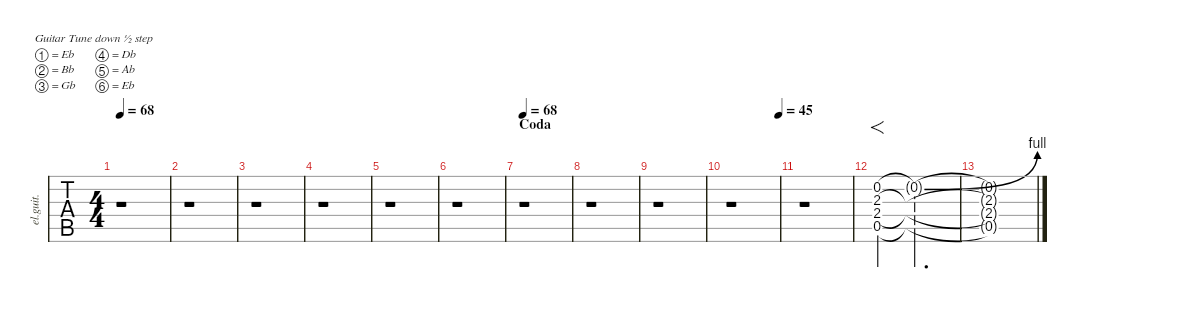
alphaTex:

\defaultSystemsLayout 4
\hideDynamics
\bracketExtendMode nobrackets
\otherSystemsTrackNameOrientation horizontal
\track ("Clean Guitar (James)" "el.guit.") {defaultSystemsLayout 4 instrument electricguitarclean}
\staff {tabs}
\tuning (Eb4 Bb3 Gb3 Db3 Ab2 Eb2)
\ts (4 4)
\tempo 68
\clef g2
\ks c
r.1{dy mf} |
r.1 |
r.1 |
r.1 |
r.1 |
r.1 |
\section ("" "Coda")
\tempo 68
r.1 |
r.1 |
r.1 |
\tempo (45 1)
r.1 |
r.1 |
(0.5{acc #} 2.4{acc #} 2.3{acc #} 0.2{acc #}).4{f dy mp} (0.2{be (bend 0 0 9 4) t acc #} 2.3{t acc #} 2.4{t acc #} 0.5{t acc #}).2{d dy mf} |
(2.3{t acc #} 2.4{t acc #} 0.5{t acc #} 0.2{t}).1{dy mp}
